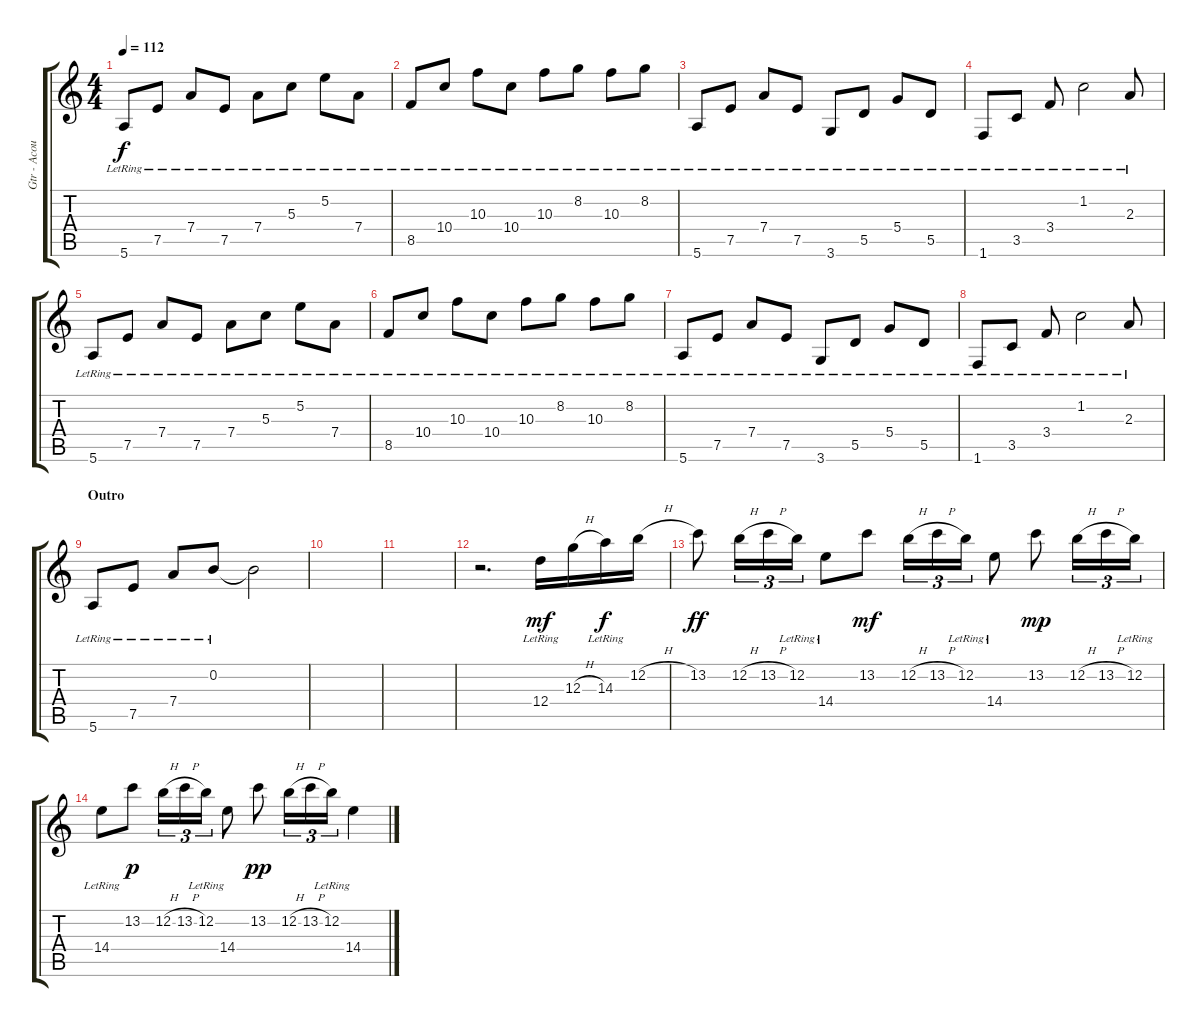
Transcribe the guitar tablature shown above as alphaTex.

\track ("Gtr - Acoustic" "Gtr - Acou") {instrument acousticguitarsteel}
\staff {score tabs}
\tuning (E4 B3 G3 D3 A2 E2) {hide}
\ts (4 4)
\tempo 112
\clef g2
\ks c
5.6{lr}.8{dy f} 7.5{lr}.8 7.4{lr}.8 7.5{lr}.8 7.4{lr}.8 5.3{lr}.8 5.2{lr}.8 7.4{lr}.8 |
8.5{lr}.8 10.4{lr}.8 10.3{lr}.8 10.4{lr}.8 10.3{lr}.8 8.2{lr}.8 10.3{lr}.8 8.2{lr}.8 |
5.6{lr}.8 7.5{lr}.8 7.4{lr}.8 7.5{lr}.8 3.6{lr}.8 5.5{lr}.8 5.4{lr}.8 5.5{lr}.8 |
1.6{lr}.8 3.5{lr}.8 3.4{lr}.8 1.2{lr}.2 2.3{lr}.8 |
5.6{lr}.8 7.5{lr}.8 7.4{lr}.8 7.5{lr}.8 7.4{lr}.8 5.3{lr}.8 5.2{lr}.8 7.4{lr}.8 |
8.5{lr}.8 10.4{lr}.8 10.3{lr}.8 10.4{lr}.8 10.3{lr}.8 8.2{lr}.8 10.3{lr}.8 8.2{lr}.8 |
5.6{lr}.8 7.5{lr}.8 7.4{lr}.8 7.5{lr}.8 3.6{lr}.8 5.5{lr}.8 5.4{lr}.8 5.5{lr}.8 |
1.6{lr}.8 3.5{lr}.8 3.4{lr}.8 1.2{lr}.2 2.3{lr}.8 |
\section ("" "Outro")
5.6{lr}.8 7.5{lr}.8 7.4{lr}.8 0.2{lr}.8 0.2{t}.2 |
|
|
r.2{d} 12.4{lr}.16{dy mf} 12.3{h}.16 14.3{lr}.16{dy f} 12.2{h}.16 |
13.2.8{dy ff} 12.2{h}.16{tu (3 2)} 13.2{h}.16{tu (3 2)} 12.2{lr}.16{tu (3 2)} 14.4{lr}.8 13.2.8{dy mf} 12.2{h}.16{tu (3 2)} 13.2{h}.16{tu (3 2)} 12.2{lr}.16{tu (3 2)} 14.4{lr}.8 13.2.8{dy mp} 12.2{h}.16{tu (3 2)} 13.2{h}.16{tu (3 2)} 12.2{lr}.16{tu (3 2)} |
14.4{lr}.8 13.2.8{dy p} 12.2{h}.16{tu (3 2)} 13.2{h}.16{tu (3 2)} 12.2{lr}.16{tu (3 2)} 14.4{lr}.8 13.2.8{dy pp} 12.2{h}.16{tu (3 2)} 13.2{h}.16{tu (3 2)} 12.2{lr}.16{tu (3 2)} 14.4.4
